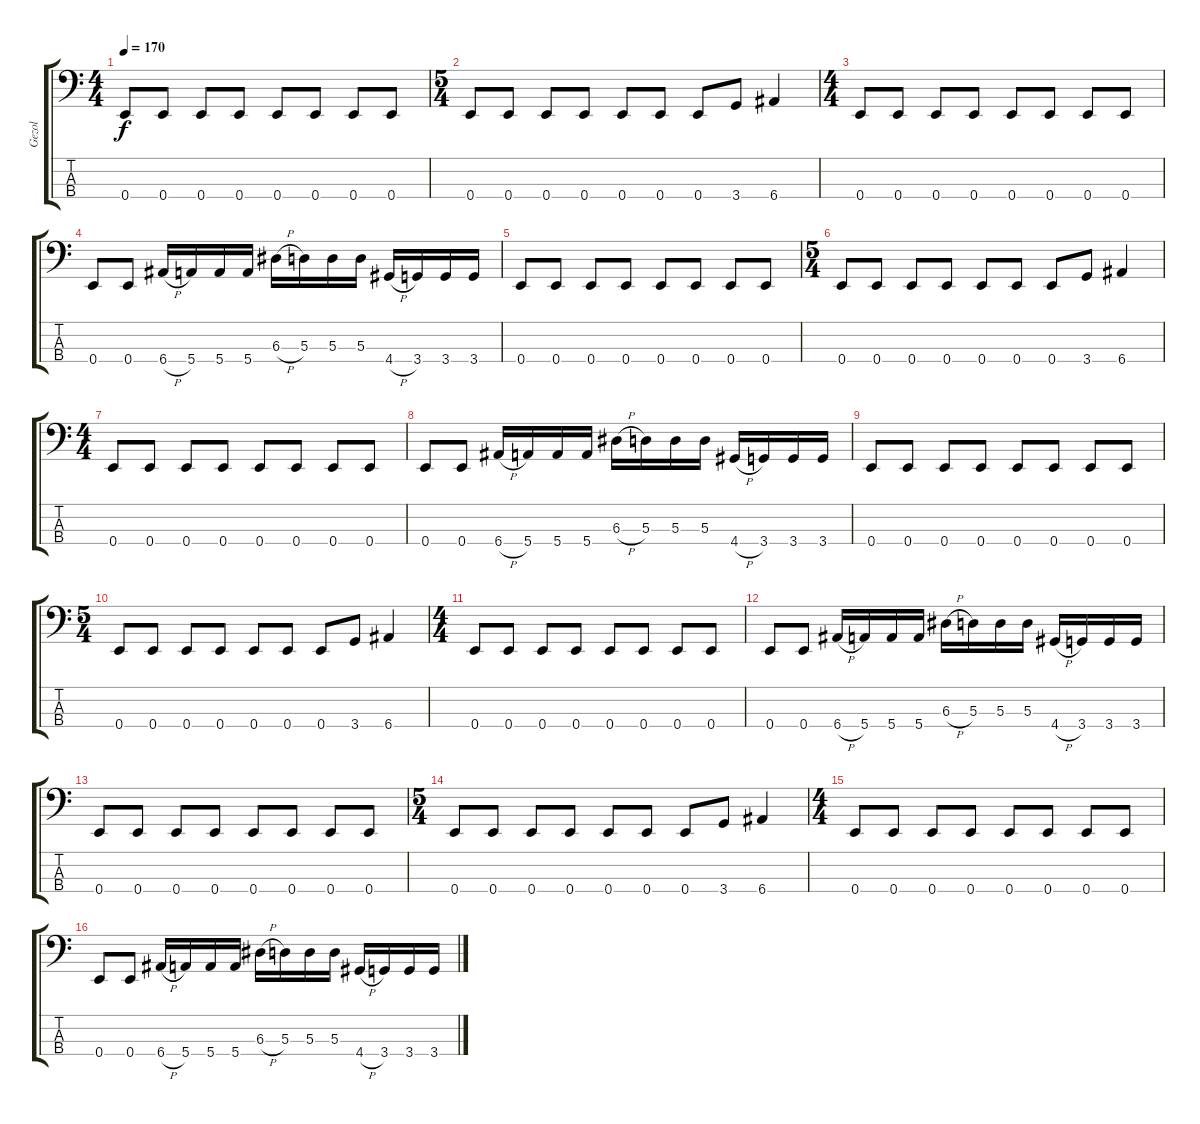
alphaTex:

\track ("Gezol" "Gezol") {instrument electricbasspick}
\staff {score tabs}
\tuning (G2 D2 A1 E1) {hide}
\ts (4 4)
\tempo 170
\clef f4
\ks c
0.4.8{dy f} 0.4.8 0.4.8 0.4.8 0.4.8 0.4.8 0.4.8 0.4.8 |
\ts (5 4)
0.4.8 0.4.8 0.4.8 0.4.8 0.4.8 0.4.8 0.4.8 3.4.8 6.4.4 |
\ts (4 4)
0.4.8 0.4.8 0.4.8 0.4.8 0.4.8 0.4.8 0.4.8 0.4.8 |
0.4.8 0.4.8 6.4{h}.16 5.4.16 5.4.16 5.4.16 6.3{h}.16 5.3.16 5.3.16 5.3.16 4.4{h}.16 3.4.16 3.4.16 3.4.16 |
0.4.8 0.4.8 0.4.8 0.4.8 0.4.8 0.4.8 0.4.8 0.4.8 |
\ts (5 4)
0.4.8 0.4.8 0.4.8 0.4.8 0.4.8 0.4.8 0.4.8 3.4.8 6.4.4 |
\ts (4 4)
0.4.8 0.4.8 0.4.8 0.4.8 0.4.8 0.4.8 0.4.8 0.4.8 |
0.4.8 0.4.8 6.4{h}.16 5.4.16 5.4.16 5.4.16 6.3{h}.16 5.3.16 5.3.16 5.3.16 4.4{h}.16 3.4.16 3.4.16 3.4.16 |
0.4.8 0.4.8 0.4.8 0.4.8 0.4.8 0.4.8 0.4.8 0.4.8 |
\ts (5 4)
0.4.8 0.4.8 0.4.8 0.4.8 0.4.8 0.4.8 0.4.8 3.4.8 6.4.4 |
\ts (4 4)
0.4.8 0.4.8 0.4.8 0.4.8 0.4.8 0.4.8 0.4.8 0.4.8 |
0.4.8 0.4.8 6.4{h}.16 5.4.16 5.4.16 5.4.16 6.3{h}.16 5.3.16 5.3.16 5.3.16 4.4{h}.16 3.4.16 3.4.16 3.4.16 |
0.4.8 0.4.8 0.4.8 0.4.8 0.4.8 0.4.8 0.4.8 0.4.8 |
\ts (5 4)
0.4.8 0.4.8 0.4.8 0.4.8 0.4.8 0.4.8 0.4.8 3.4.8 6.4.4 |
\ts (4 4)
0.4.8 0.4.8 0.4.8 0.4.8 0.4.8 0.4.8 0.4.8 0.4.8 |
0.4.8 0.4.8 6.4{h}.16 5.4.16 5.4.16 5.4.16 6.3{h}.16 5.3.16 5.3.16 5.3.16 4.4{h}.16 3.4.16 3.4.16 3.4.16
